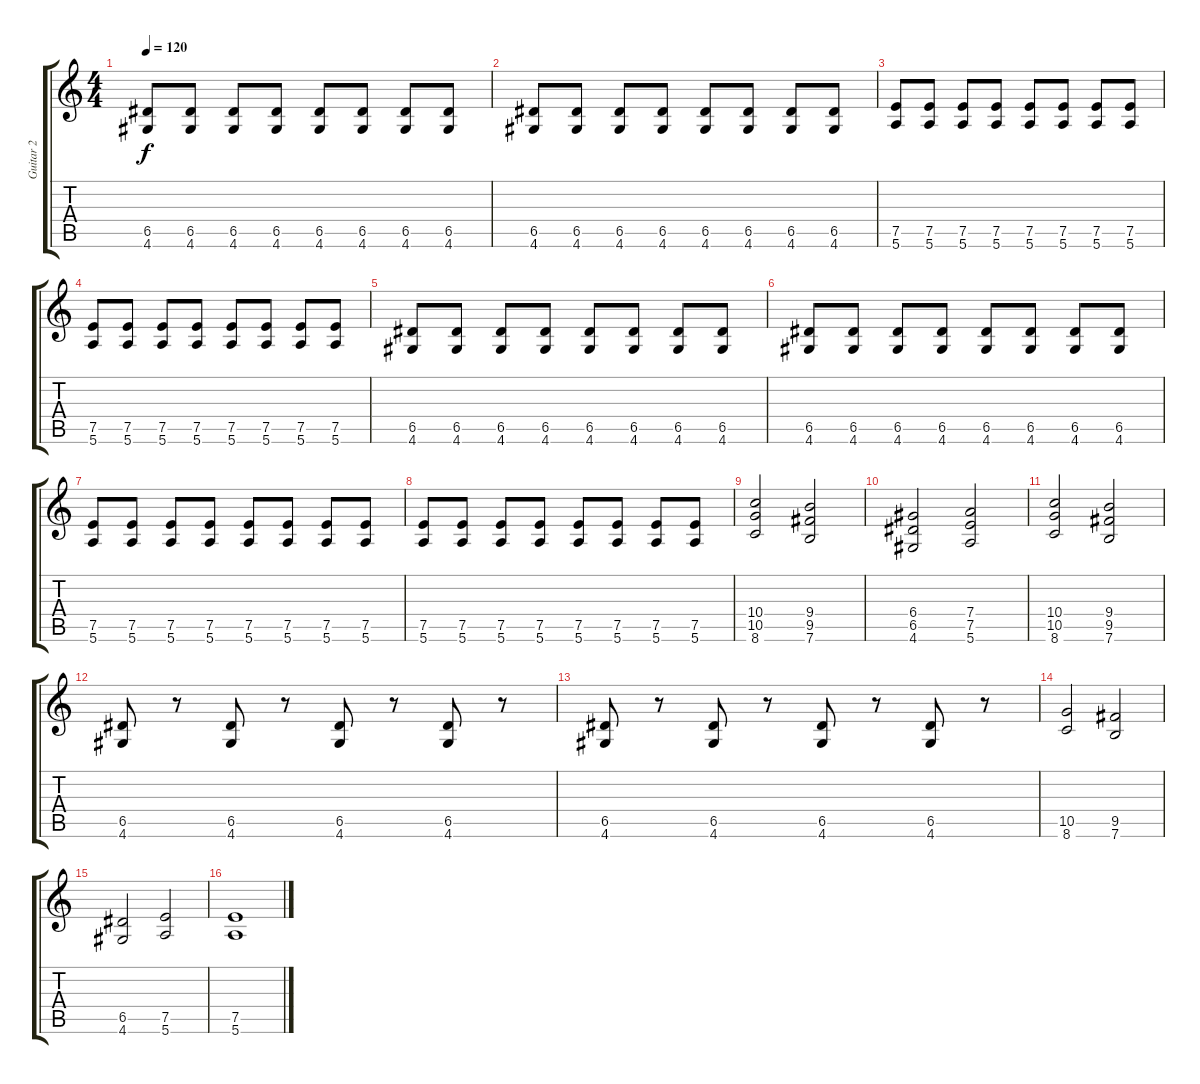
\track ("Guitar 2" "Guitar 2") {instrument overdrivenguitar}
\staff {score tabs}
\tuning (E4 B3 G3 D3 A2 E2) {hide}
\ts (4 4)
\tempo 120
\clef g2
\ks c
(6.5 4.6).8{dy f volume 10} (6.5 4.6).8 (6.5 4.6).8 (6.5 4.6).8 (6.5 4.6).8 (6.5 4.6).8 (6.5 4.6).8 (6.5 4.6).8 |
(6.5 4.6).8 (6.5 4.6).8 (6.5 4.6).8 (6.5 4.6).8 (6.5 4.6).8 (6.5 4.6).8 (6.5 4.6).8 (6.5 4.6).8 |
(7.5 5.6).8 (7.5 5.6).8 (7.5 5.6).8 (7.5 5.6).8 (7.5 5.6).8 (7.5 5.6).8 (7.5 5.6).8 (7.5 5.6).8 |
(7.5 5.6).8 (7.5 5.6).8 (7.5 5.6).8 (7.5 5.6).8 (7.5 5.6).8 (7.5 5.6).8 (7.5 5.6).8 (7.5 5.6).8 |
(6.5 4.6).8 (6.5 4.6).8 (6.5 4.6).8 (6.5 4.6).8 (6.5 4.6).8 (6.5 4.6).8 (6.5 4.6).8 (6.5 4.6).8 |
(6.5 4.6).8 (6.5 4.6).8 (6.5 4.6).8 (6.5 4.6).8 (6.5 4.6).8 (6.5 4.6).8 (6.5 4.6).8 (6.5 4.6).8 |
(7.5 5.6).8 (7.5 5.6).8 (7.5 5.6).8 (7.5 5.6).8 (7.5 5.6).8 (7.5 5.6).8 (7.5 5.6).8 (7.5 5.6).8 |
(7.5 5.6).8 (7.5 5.6).8 (7.5 5.6).8 (7.5 5.6).8 (7.5 5.6).8 (7.5 5.6).8 (7.5 5.6).8 (7.5 5.6).8 |
(10.4 10.5 8.6).2{volume 14} (9.4 9.5 7.6).2 |
(6.4 6.5 4.6).2 (7.4 7.5 5.6).2 |
(10.4 10.5 8.6).2 (9.4 9.5 7.6).2 |
(6.5 4.6).8 r.8 (6.5 4.6).8 r.8 (6.5 4.6).8 r.8 (6.5 4.6).8 r.8 |
(6.5 4.6).8 r.8 (6.5 4.6).8 r.8 (6.5 4.6).8 r.8 (6.5 4.6).8 r.8 |
(10.5 8.6).2 (9.5 7.6).2 |
(6.5 4.6).2 (7.5 5.6).2 |
(7.5 5.6).1
